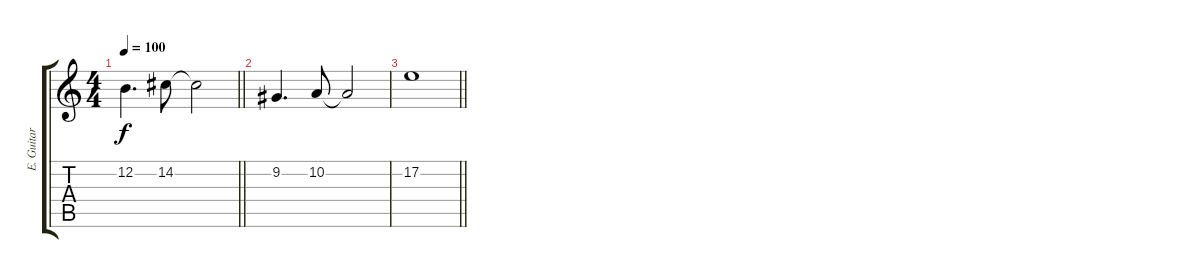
\track ("E. Guitar 1 (Hiroto)" "E. Guitar ") {instrument pad2warm}
\staff {score tabs}
\tuning (E4 B3 G3 D3 A2 E2) {hide}
\ts (4 4)
\tempo 100
\clef g2
\barLineRight lightlight
\ks c
12.2.4{d dy f} 14.2.8 14.2{t}.2 |
9.2.4{d} 10.2.8 10.2{t}.2 |
\barLineRight lightlight
17.2.1
